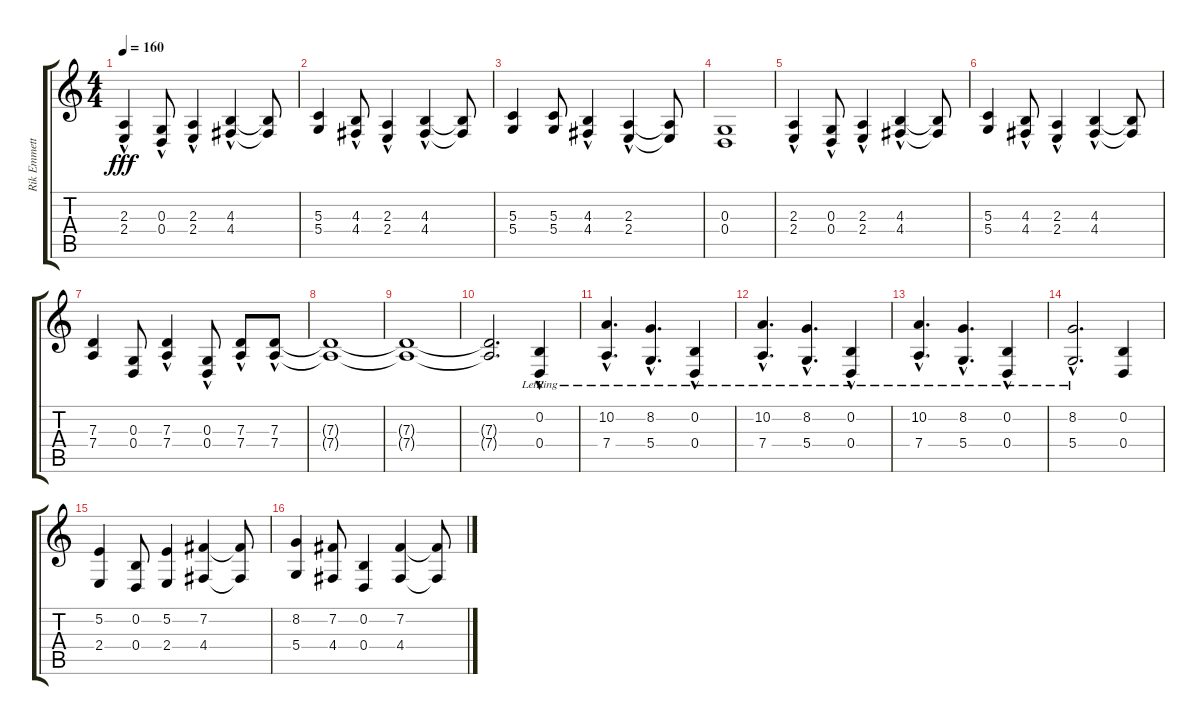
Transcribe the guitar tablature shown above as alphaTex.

\track ("Rik Emmett - Vocals" "Rik Emmett") {instrument synthvoice}
\staff {score tabs}
\tuning (E4 B3 G3 D3 A2 E2) {hide}
\ts (4 4)
\tempo 160
\clef g2
\ks c
(2.3{hac} 2.4{hac}).4{dy fff} (0.3{hac} 0.4{hac}).8 (2.3{hac} 2.4{hac}).4 (4.3{hac} 4.4{hac}).4 (4.3{t} 4.4{t}).8 |
(5.3 5.4).4 (4.3{hac} 4.4{hac}).8 (2.3{hac} 2.4{hac}).4 (4.3{hac} 4.4{hac}).4 (4.3{t} 4.4{t}).8 |
(5.3 5.4).4 (5.3 5.4).8 (4.3{hac} 4.4{hac}).4 (2.3{hac} 2.4{hac}).4 (2.3{t} 2.4{t}).8 |
(0.3 0.4).1 |
(2.3{hac} 2.4{hac}).4 (0.3{hac} 0.4{hac}).8 (2.3{hac} 2.4{hac}).4 (4.3{hac} 4.4{hac}).4 (4.3{t} 4.4{t}).8 |
(5.3 5.4).4 (4.3{hac} 4.4{hac}).8 (2.3{hac} 2.4{hac}).4 (4.3{hac} 4.4{hac}).4 (4.3{t} 4.4{t}).8 |
(7.3 7.4).4 (0.3 0.4).8 (7.3{hac} 7.4{hac}).4 (0.3{hac} 0.4{hac}).8 (7.3{hac} 7.4{hac}).8 (7.3{hac} 7.4{hac}).8 |
(7.3{t} 7.4{t}).1 |
(7.3{t} 7.4{t}).1 |
(7.3{t} 7.4{t}).2{d} (0.2 0.4{hac lr}).4 |
(10.2 7.4{hac lr}).4{d} (8.2 5.4{hac lr}).4{d} (0.2 0.4{hac lr}).4 |
(10.2 7.4{hac lr}).4{d} (8.2 5.4{hac lr}).4{d} (0.2 0.4{hac lr}).4 |
(10.2 7.4{hac lr}).4{d} (8.2 5.4{hac lr}).4{d} (0.2 0.4{hac lr}).4 |
(8.2 5.4{hac lr}).2{d} (0.2 0.4).4 |
(5.2 2.4).4 (0.2 0.4).8 (5.2 2.4).4 (7.2 4.4).4 (7.2{t} 4.4{t}).8 |
(8.2 5.4).4 (7.2 4.4).8 (0.2 0.4).4 (7.2 4.4).4 (7.2{t} 4.4{t}).8
